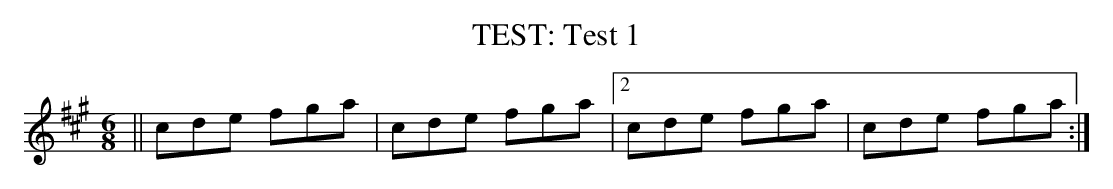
X:1
T: TEST: Test 1
M: 6/8
L: 1/8
K: A
|| cde fga | cde fga |2 cde fga | cde fga :|
